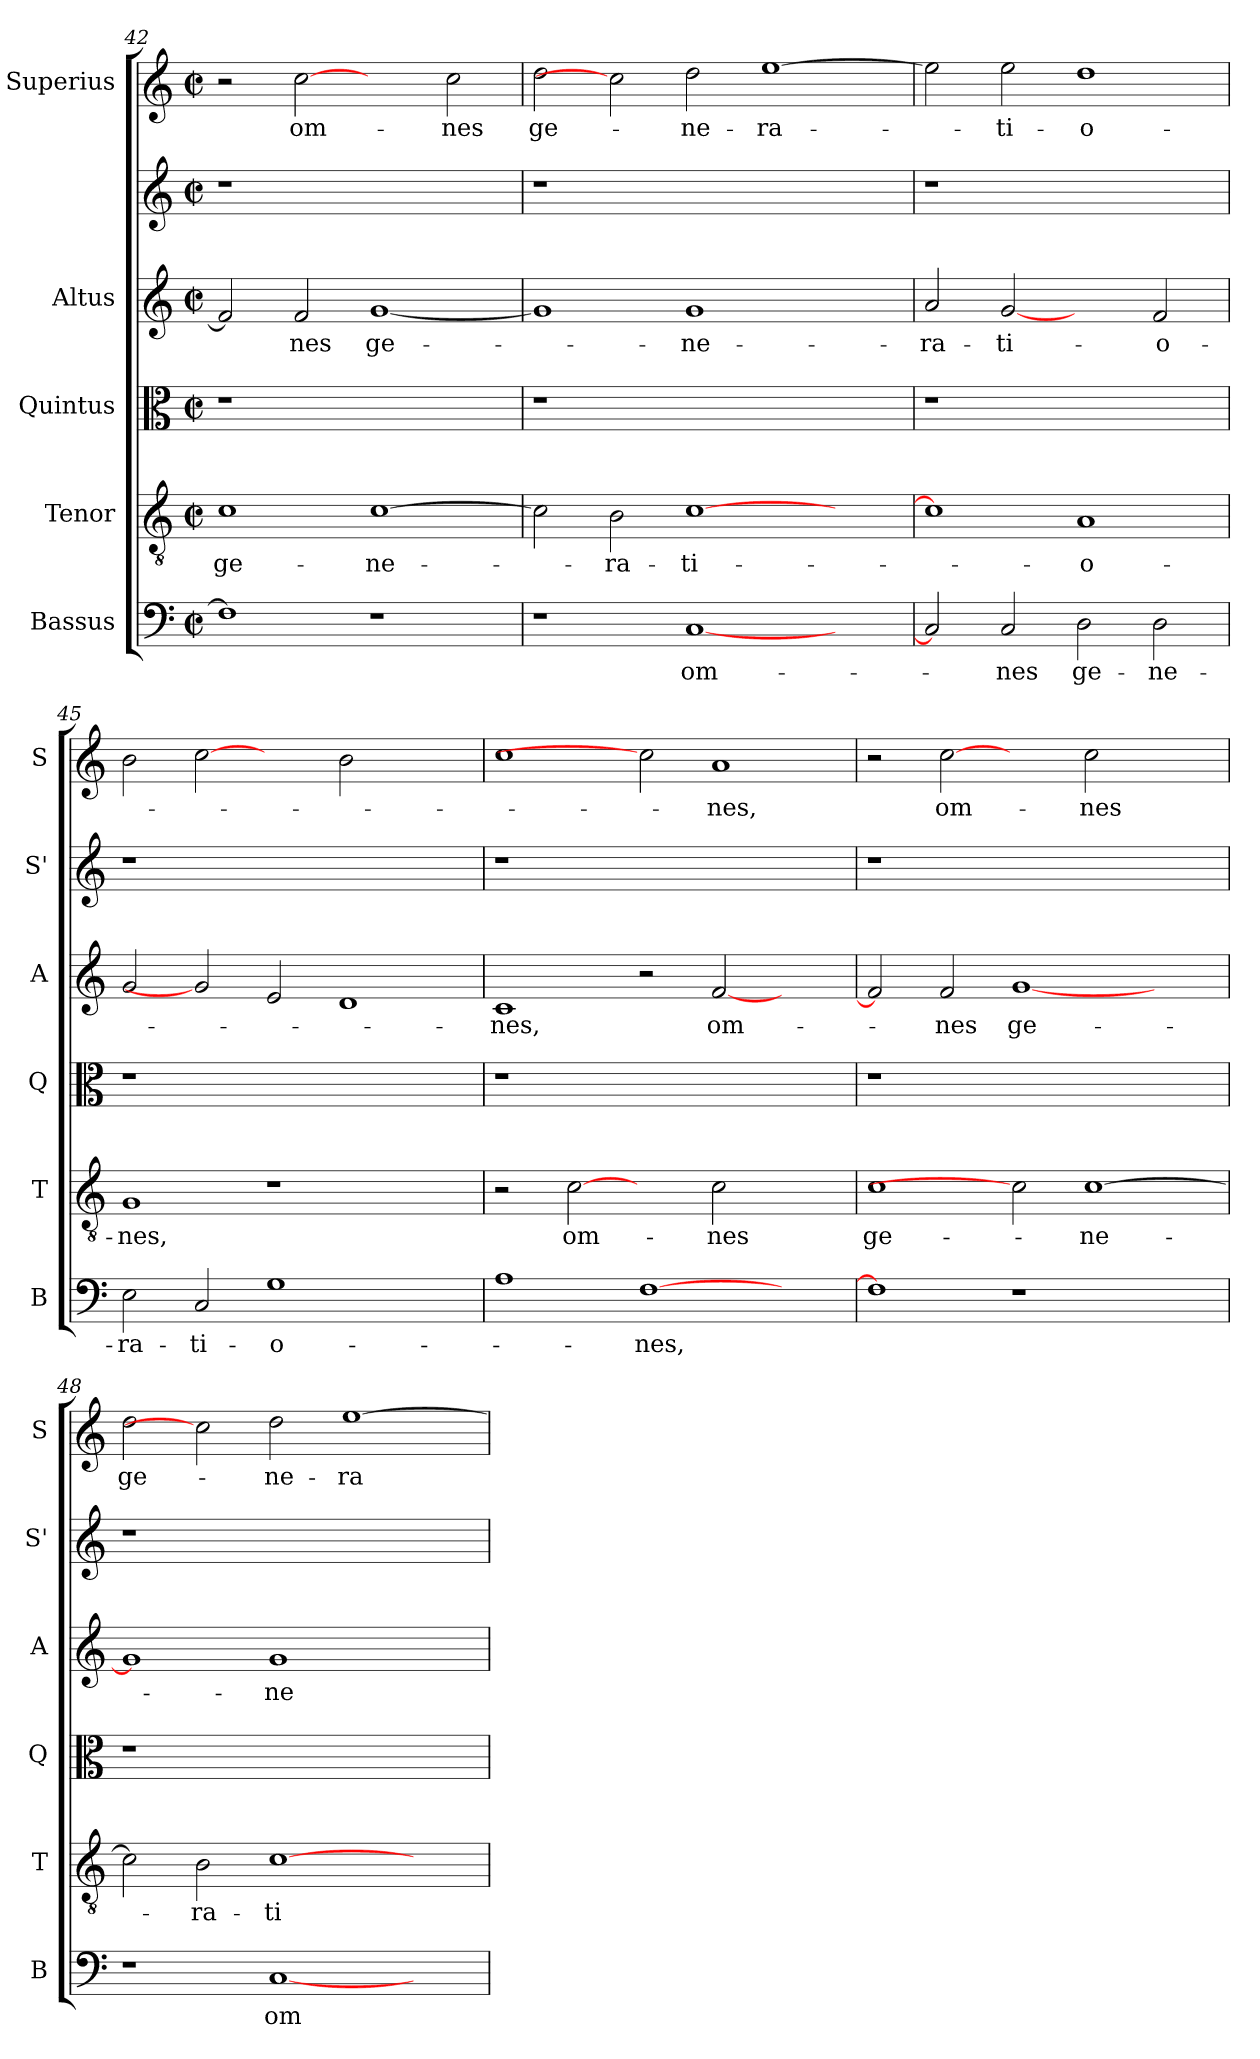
**kern	**text	**kern	**text	**kern	**kern	**text	**kern	**kern	**text
*part6	*part6	*part5	*part5	*part4	*part3	*part3	*part2	*part1	*part1
*staff6	*staff6	*staff5	*staff5	*staff4	*staff3	*staff3	*staff2	*staff1	*staff1
*I"Bassus	*	*I"Tenor	*	*I"Quintus	*I"Altus	*	*	*I"Superius	*
*I'B	*	*I'T	*	*I'Q	*I'A	*	*I'S'	*I'S	*
*clefF4	*	*clefGv2	*	*clefC3	*clefG2	*	*clefG2	*clefG2	*
*k[]	*	*k[]	*	*k[]	*k[]	*	*k[]	*k[]	*
*C:	*	*C:	*	*C:	*C:	*	*C:	*C:	*
*M2/2	*	*M2/2	*	*M2/2	*M2/2	*	*M2/2	*M2/2	*
*met(c|)	*	*met(c|)	*	*met(c|)	*met(c|)	*	*met(c|)	*met(c|)	*
=42	=42	=42	=42	=42	=42	=42	=42	=42	=42
!	!	!	!LO:LY:b	!	!	!	!	!	!
1F]	.	1c	ge-	1r	2f/]	.	1r	2r	.
!	!	!	!	!	!	!LO:LY:b	!	!	!LO:LY:b
.	.	.	.	.	2f/	-nes	.	[2cc	om-
!	!	!	!LO:LY:b	!	!	!LO:LY:b	!	!	!
1r	.	[1c	-ne-	1ryy	[1g	ge-	1ryy	2ryy	.
!	!	!	!	!	!	!	!	!	!LO:LY:b
.	.	.	.	.	.	.	.	2cc\	-nes
=43	=43	=43	=43	=43	=43	=43	=43	=43	=43
!	!	!	!	!	!	!	!	!	!LO:LY:b
1r	.	2c\]	.	1r	1g]	.	1r	2dd\	ge-
!	!	!	!LO:LY:b	!	!	!	!	!	!
.	.	2B\	-ra-	.	.	.	.	2cc]	.
!	!LO:LY:b	!	!LO:LY:b	!	!	!LO:LY:b	!	!	!LO:LY:b
[1C	om-	[1c	-ti-	1.ryy	1g	-ne-	1.ryy	2dd\	-ne-
!	!	!	!	!	!	!	!	!	!LO:LY:b
.	.	.	.	.	.	.	.	[1ee	-ra-
2ryy	.	2ryy	.	.	2ryy	.	.	.	.
=44	=44	=44	=44	=44	=44	=44	=44	=44	=44
!	!	!	!	!	!	!LO:LY:b	!	!	!
2C/]	.	1c]	.	1r	2a/	-ra-	1r	2ee\]	.
!	!LO:LY:b	!	!	!	!	!LO:LY:b	!	!	!LO:LY:b
2C/	-nes	.	.	.	[2g	-ti-	.	2ee\	-ti-
!	!LO:LY:b	!	!LO:LY:b	!	!	!	!	!	!LO:LY:b
2D\	ge-	1A	-o-	1ryy	2ryy	.	1ryy	1dd	-o-
!	!LO:LY:b	!	!	!	!	!LO:LY:b	!	!	!
2D\	-ne-	.	.	.	2f/	-o-	.	.	.
=45	=45	=45	=45	=45	=45	=45	=45	=45	=45
!	!LO:LY:b	!	!LO:LY:b	!	!	!	!	!	!
2E\	-ra-	1G	-nes,	1r	2g/	.	1r	2b\	.
!	!LO:LY:b	!	!	!	!	!	!	!	!
2C/	-ti-	.	.	.	2g]	.	.	[2cc	.
!	!LO:LY:b	!	!	!	!	!	!	!	!
1G	-o-	1r	.	1.ryy	2e/	.	1.ryy	2ryy	.
.	.	.	.	.	1d	.	.	2b\	.
2ryy	.	2ryy	.	.	.	.	.	2ryy	.
!!LO:LB:g=z
=46	=46	=46	=46	=46	=46	=46	=46	=46	=46
!	!	!	!	!	!	!LO:LY:b	!	!	!
1A	.	2r	.	1r	1c	-nes,	1r	1cc	.
!	!	!	!LO:LY:b	!	!	!	!	!	!
.	.	[2c	om-	.	.	.	.	.	.
!	!LO:LY:b	!	!	!	!	!	!	!	!
[1F	-nes,	2ryy	.	1.ryy	2r	.	1.ryy	2cc]	.
!	!	!	!LO:LY:b	!	!	!LO:LY:b	!	!	!LO:LY:b
.	.	2c\	-nes	.	[2f/	om-	.	1a	-nes,
2ryy	.	2ryy	.	.	2ryy	.	.	.	.
=47	=47	=47	=47	=47	=47	=47	=47	=47	=47
!	!	!	!LO:LY:b	!	!	!	!	!	!
1F]	.	1c	ge-	1r	2f/]	.	1r	2r	.
!	!	!	!	!	!	!LO:LY:b	!	!	!LO:LY:b
.	.	.	.	.	2f/	-nes	.	[2cc	om-
!	!	!	!	!	!	!LO:LY:b	!	!	!
1r	.	2c]	.	1.ryy	[1g	ge-	1.ryy	2ryy	.
!	!	!	!LO:LY:b	!	!	!	!	!	!LO:LY:b
.	.	[1c	-ne-	.	.	.	.	2cc\	-nes
2ryy	.	.	.	.	2ryy	.	.	2ryy	.
=48	=48	=48	=48	=48	=48	=48	=48	=48	=48
!	!	!	!	!	!	!	!	!	!LO:LY:b
1r	.	2c\]	.	1r	1g]	.	1r	2dd\	ge-
!	!	!	!LO:LY:b	!	!	!	!	!	!
.	.	2B\	-ra-	.	.	.	.	2cc]	.
!	!LO:LY:b	!	!LO:LY:b	!	!	!LO:LY:b	!	!	!LO:LY:b
[1C	om-	[1c	-ti-	1.ryy	1g	-ne-	1.ryy	2dd\	-ne-
!	!	!	!	!	!	!	!	!	!LO:LY:b
.	.	.	.	.	.	.	.	[1ee	-ra-
2ryy	.	2ryy	.	.	2ryy	.	.	.	.
=	=	=	=	=	=	=	=	=	=
*-	*-	*-	*-	*-	*-	*-	*-	*-	*-
